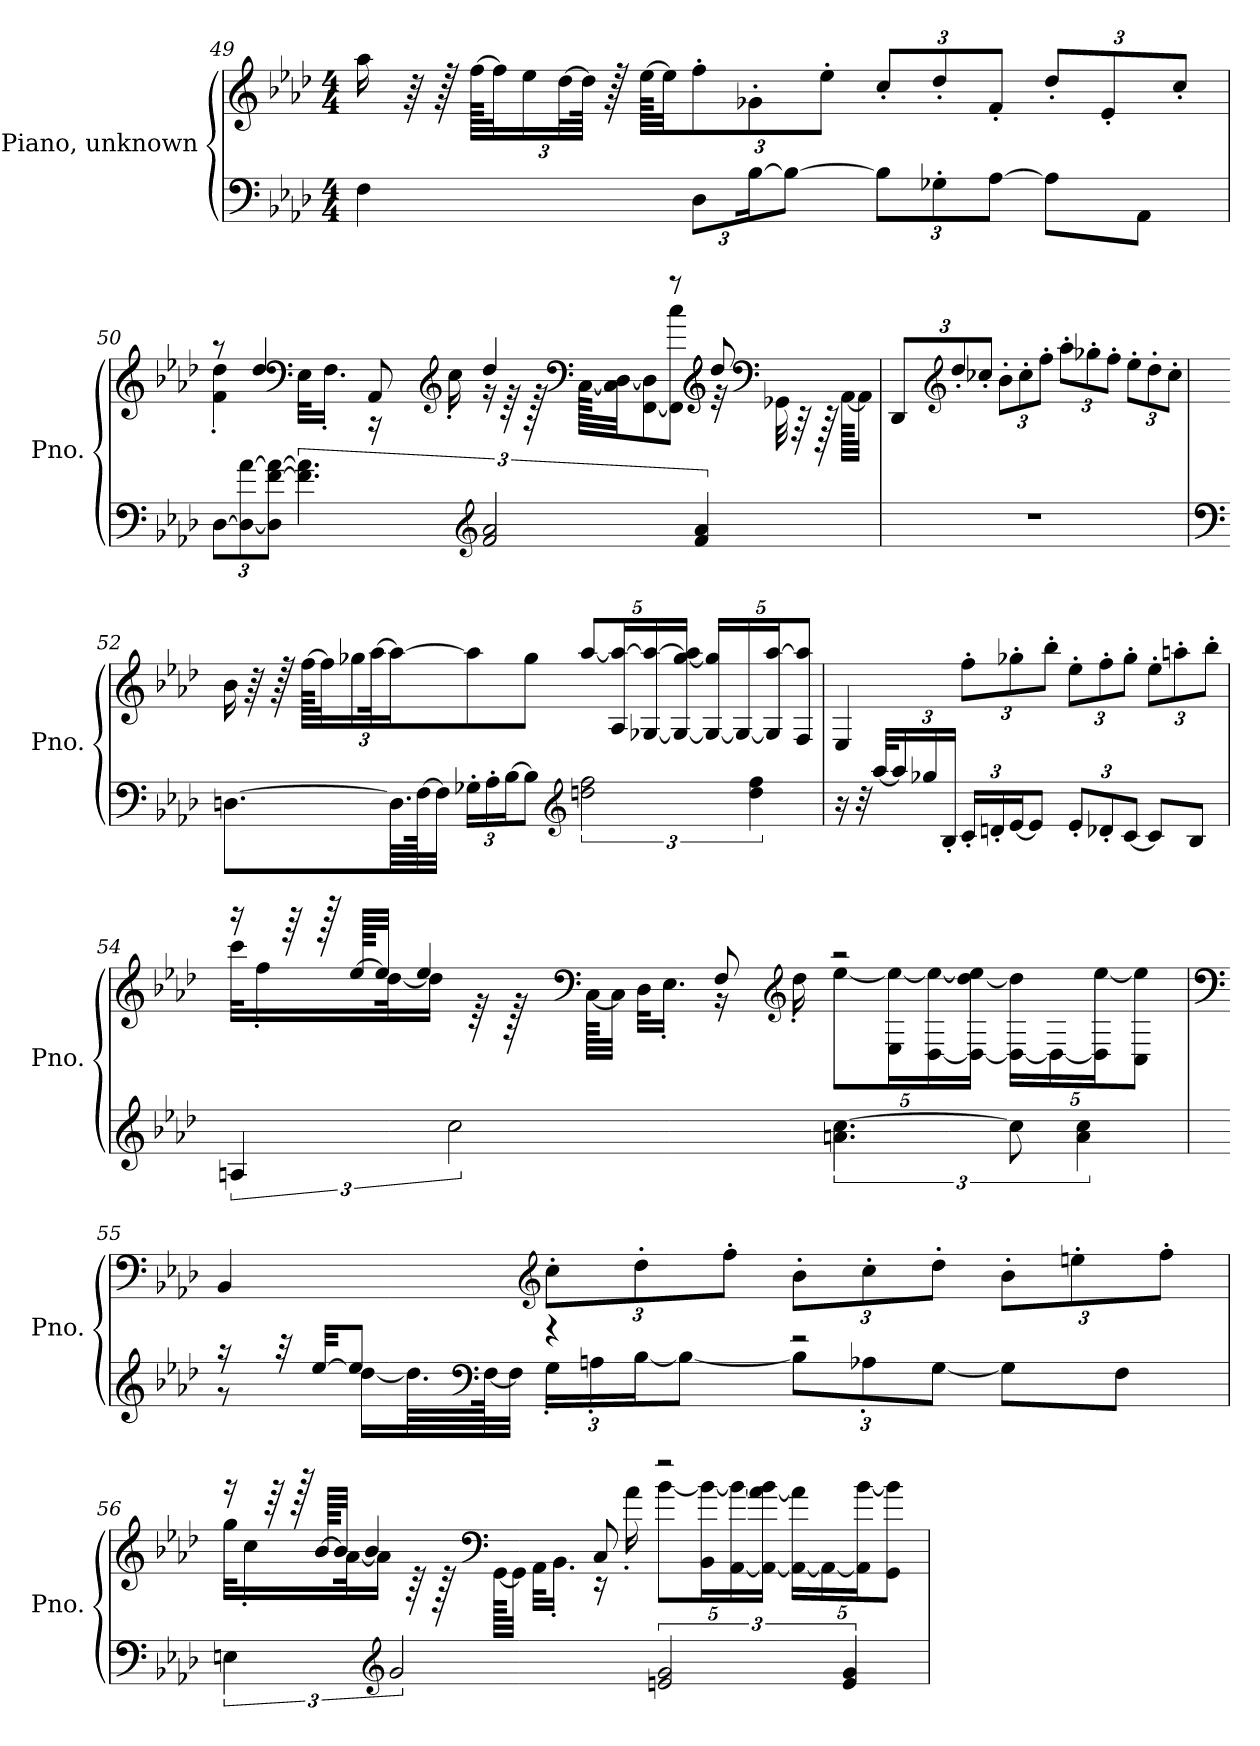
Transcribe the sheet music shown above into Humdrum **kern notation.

**kern	**kern
*part1	*part1
*staff2	*staff1
*I"Piano, unknown	*
*I'Pno.	*
!!LO:LB:g=z
*clefF4	*clefG2
*k[b-e-a-d-]	*k[b-e-a-d-]
*M4/4	*M4/4
=49	=49
4F\	16aa-\
.	64r
.	128r
.	[128ff\KKLLL
.	32ff\J]
*	*Xbrackettup
.	24ee-\
.	[48dd-\L
.	64dd-\JJJk]
.	128r
.	[128ee-\KKLLL
.	32ee-\JJ]
*Xbrackettup	*
12D-\L	12ff'\
[24B-\K	12g-X'\
8B-\J_	.
.	12ee-'\J
12B-\L]	12cc'/L
12G-X'\	12dd-'/
[12A-\J	12f'/J
8A-\L]	12dd-'/L
.	12e-'/
8AA-\J	.
.	12cc'/J
!!LO:LB:g=z
=50	=50
*brackettup	*
*	*^
[12D-\L	8r	4f\' 4dd-\'
12D-\_ [12a-\	.	.
.	4dd-/	.
12D-\] [12f\ 12a-\_J	.	.
*	*clefF4	*
6.f\] 6.a-\]	.	32E-\KLL
.	.	16.F'\JJ
.	8AA-/	16r
*	*clefG2	*
.	.	16cc'\
*clefG2	*	*
3f/ 3a-/	4dd-/	16r
.	.	64r
.	.	128r
*	*clefF4	*
.	.	[128C\KKLLL
.	.	32C\] [32D-\JJ
.	.	[8FF\ 8D-\]
.	8r	8FF\] 8cc\J
6f/ 6a-/	.	.
*	*clefG2	*
.	8dd-/	32r
*	*clefF4	*
.	.	32GG-X\
.	.	64r
.	.	128r
.	.	[128AA-\KKLLL
.	.	32AA-\JJJ]
*	*v	*v
!!LO:LB:g=z
=51	=51
1r	12DD-/L
*	*clefG2
.	12dd-'/
.	12cc-X'/J
.	12b-'\L
.	12cc-'\
.	12ff'\J
.	12aa-'\L
.	12gg-X'\
.	12ff'\J
.	12ee-'\L
.	12dd-'\
.	12cc-'\J
!!LO:LB:g=z
=52	=52
*clefF4	*
[8.Dn\L	16b-\
.	64r
.	128r
.	[128ff\KKLLL
.	32ff\J]
.	24gg-X\
.	[48aa-\K
64.D\LLL]	16aa-\J_
[128F\JK	.
32F\JJJ]	.
*Xbrackettup	*
24G-X'\LL	8aa-\]
24A-'\	.
[24B-\J	.
8B-\J]	8gg-\J
*clefG2	*
*brackettup	*
3ddn\ 3ff\	[10aa-/L
.	20A-/ 20aa-/_L
.	[20G-X/ 20aa-/_
.	20G-/_ [20gg-/ 20aa-/]JJ
.	20G-/_ 20gg-/]LL
.	20G-/_
6dd\ 6ff\	.
.	20G-/] [20aa-/J
.	10F/ 10aa-/]J
!!LO:PB:g=z
=53	=53
16r	4E-/
32r	.
[32aa-/KLL	.
*Xbrackettup	*
24aa-/]	.
24gg-X/	.
24B-'/JJ	.
24c'/LL	12ff'\L
24dn'/	.
[24e-/J	12gg-X'\
8e-/J]	.
.	12bb-'\J
12e-'/L	12ee-'\L
12d-X'/	12ff'\
[12c/J	12gg-'\J
8c/L]	12ee-'\L
.	12aan'\
8B-/J	.
.	12bb-'\J
!!LO:LB:g=z
=54	=54
*brackettup	*
*	*^
6An/	16r	32ccc\KLL
.	.	16ff'\
.	64r	.
.	128r	.
.	[128ee-/KKLLL	.
.	32ee-/JJJ]	[32dd-\K
.	4ee-/	16dd-\JJ]
3cc\	.	.
.	.	64r
.	.	128r
*	*clefF4	*
.	.	[128C\KKLLL
.	.	32C\JJJ]
.	.	32D-\KLL
.	.	16.E-'\JJ
.	8F/	16r
*	*clefG2	*
.	.	16dd-'\
6.an\ [6.cc\	2r	[10ee-\L
.	.	20E-\ 20ee-\_L
.	.	[20D-\ 20ee-\_
.	.	20D-\_ [20dd-\ 20ee-\]JJ
12cc\]	.	20D-\_ 20dd-\]LL
.	.	20D-\_
6a\ 6cc\	.	.
.	.	20D-\] [20ee-\J
.	.	10C\ 10ee-\]J
*	*v	*v
!!LO:LB:g=z
=55	=55
*	*clefF4
*^	*
16r	8r	4BB-/
32r	.	.
[32ee-/KKL	.	.
8ee-/J]	[16dd-\LL	.
.	64.dd-\LL]	.
*clefF4	*	*
.	[128F\JK	.
.	32F\JJJ]	.
*	*	*clefG2
*	*Xbrackettup	*
4r	24G'\LL	12cc'\L
.	24An'\	.
.	[24B-\J	12dd-'\
.	8B-\J_	.
.	.	12ff'\J
2r	12B-\L]	12b-'\L
.	12A-X'\	12cc'\
.	[12G\J	12dd-'\J
.	8G\L]	12b-'\L
.	.	12een'\
.	8F\J	.
.	.	12ff'\J
*v	*v	*
!!LO:LB:g=z
=56	=56
*brackettup	*
*	*^
6En\	16r	32gg\KLL
.	.	16cc'\
.	64r	.
.	128r	.
.	[128b-/KKLLL	.
.	32b-/JJJ]	[32a-\K
.	4b-/	16a-\JJ]
*clefG2	*	*
3g/	.	.
.	.	64r
.	.	128r
*	*clefF4	*
.	.	[128GG\KKLLL
.	.	32GG\JJJ]
.	.	32AA-\KLL
.	.	16.BB-'\JJ
.	8C/	16r
.	.	16a-'\
3en/ 3g/	2r	[10b-\L
.	.	20BB-\ 20b-\_L
.	.	[20AA-\ 20b-\_
.	.	20AA-\_ [20a-\ 20b-\]JJ
.	.	20AA-\_ 20a-\]LL
.	.	20AA-\_
6e/ 6g/	.	.
.	.	20AA-\] [20b-\J
.	.	10GG\ 10b-\]J
*	*v	*v
=	=
*-	*-
